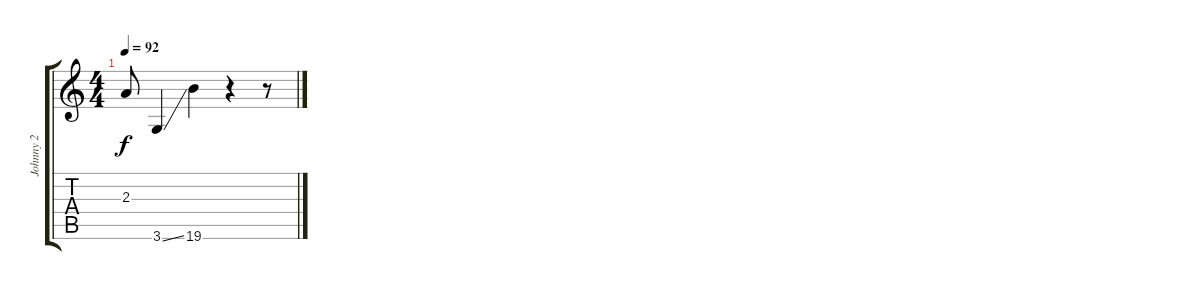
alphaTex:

\track ("Johnny 2" "Johnny 2") {instrument overdrivenguitar}
\staff {score tabs}
\tuning (E4 B3 G3 D3 A2 E2) {hide}
\ts (4 4)
\tempo 92
\clef g2
\ks c
2.3{t}.8{dy f} 3.6{ss}.4 19.6.4 r.4 r.8
